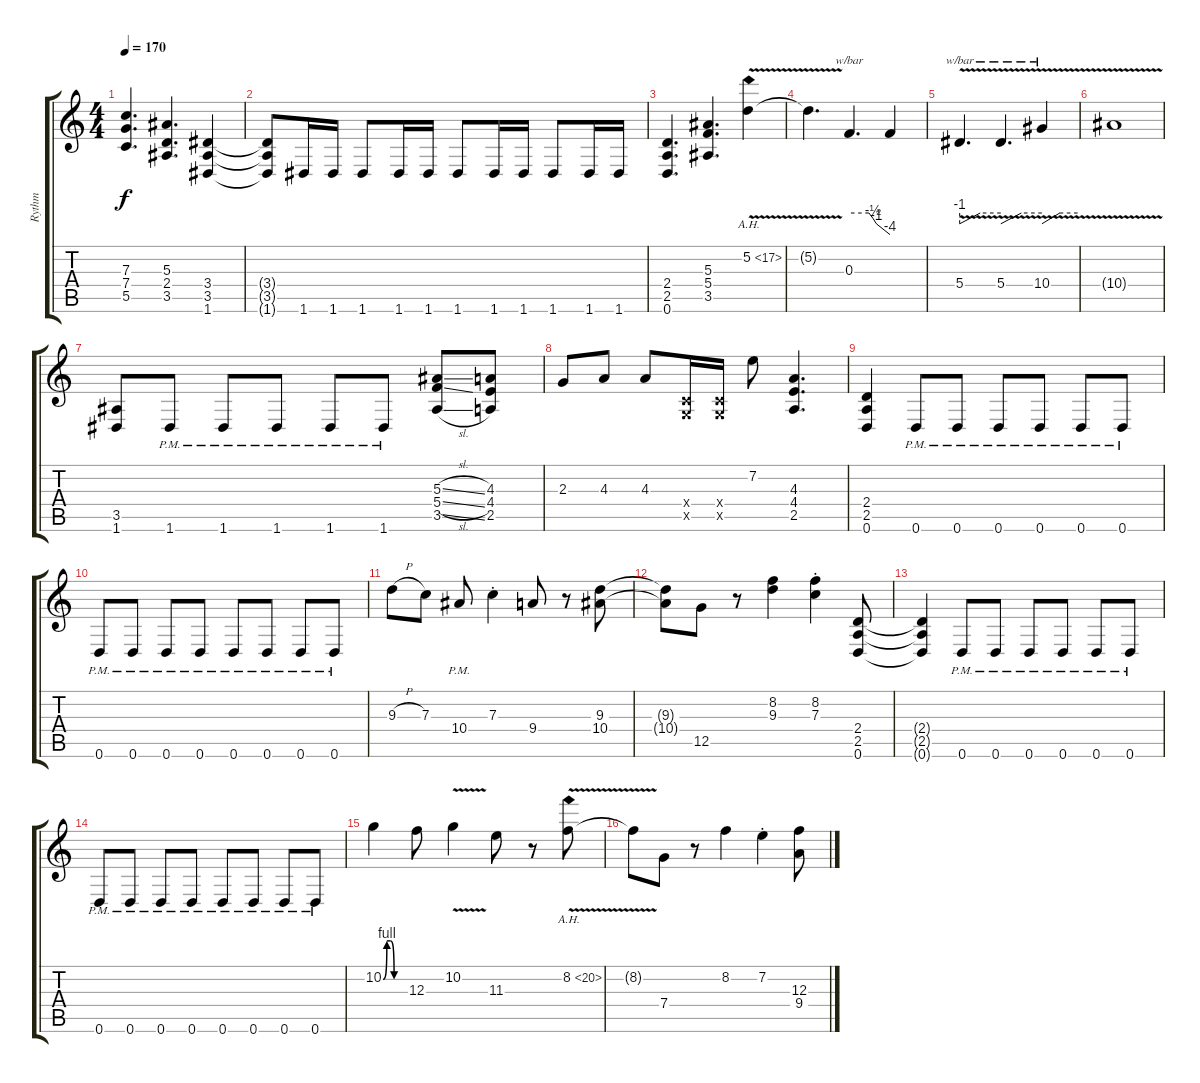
\track ("Rythm" "Rythm") {instrument distortionguitar}
\staff {score tabs}
\tuning (D4 A3 F3 C3 G2 D2) {hide}
\ts (4 4)
\tempo 170
\clef g2
\ks c
(7.3 7.4 5.5).4{d dy f} (5.3 2.4 3.5).4{d} (3.4 3.5 1.6).4 |
(3.4{t} 3.5{t} 1.6{t}).8 1.6.16 1.6.16 1.6.8 1.6.16 1.6.16 1.6.8 1.6.16 1.6.16 1.6.8 1.6.16 1.6.16 |
(2.4 2.5 0.6).4{d} (5.3 5.4 3.5).4{d} 5.2{ah 12 v}.4 |
5.2{t}.4{d} 0.3.4{d tbe (custom default 0 0 29 0 35 -2 40 -4 60 -16)} 0.3{t}.4 |
5.4{v}.4{d tbe (custom default 0 -4 30 0 60 0)} 5.4{v}.4{d tbe (custom default 0 -4 30 0 60 0)} 10.4{v}.4{tbe (custom default 0 -4 30 0 60 0)} |
10.4{t}.1 |
(3.5 1.6).8 1.6{pm}.8 1.6{pm}.8 1.6{pm}.8 1.6{pm}.8 1.6{pm}.8 (5.3{sl} 5.4{sl} 3.5{sl}).8 (4.3 4.4 2.5).8 |
2.3.8 4.3.8 4.3.8 (0.4{x} 0.5{x}).16 (0.4{x} 0.5{x}).16 7.2.8 (4.3 4.4 2.5).4{d} |
(2.4 2.5 0.6).4 0.6{pm}.8 0.6{pm}.8 0.6{pm}.8 0.6{pm}.8 0.6{pm}.8 0.6{pm}.8 |
0.6{pm}.8 0.6{pm}.8 0.6{pm}.8 0.6{pm}.8 0.6{pm}.8 0.6{pm}.8 0.6{pm}.8 0.6{pm}.8 |
9.3{h}.8 7.3.8 10.4{pm}.8 7.3{st}.4 9.4.8 r.8 (9.3 10.4).8 |
(9.3{t} 10.4{t}).8 12.5.8 r.8 (8.2 9.3).4 (8.2{st} 7.3{st}).4 (2.4 2.5 0.6).8 |
(2.4{t} 2.5{t} 0.6{t}).4 0.6{pm}.8 0.6{pm}.8 0.6{pm}.8 0.6{pm}.8 0.6{pm}.8 0.6{pm}.8 |
0.6{pm}.8 0.6{pm}.8 0.6{pm}.8 0.6{pm}.8 0.6{pm}.8 0.6{pm}.8 0.6{pm}.8 0.6{pm}.8 |
10.2{be (custom 0 0 10 4 20 4 30 0 60 0)}.4 12.3.8 10.2{v}.4 11.3.8 r.8 8.2{ah 12 v}.8 |
8.2{t}.8 7.4.8 r.8 8.2.4 7.2{st}.4 (12.3 9.4).8
